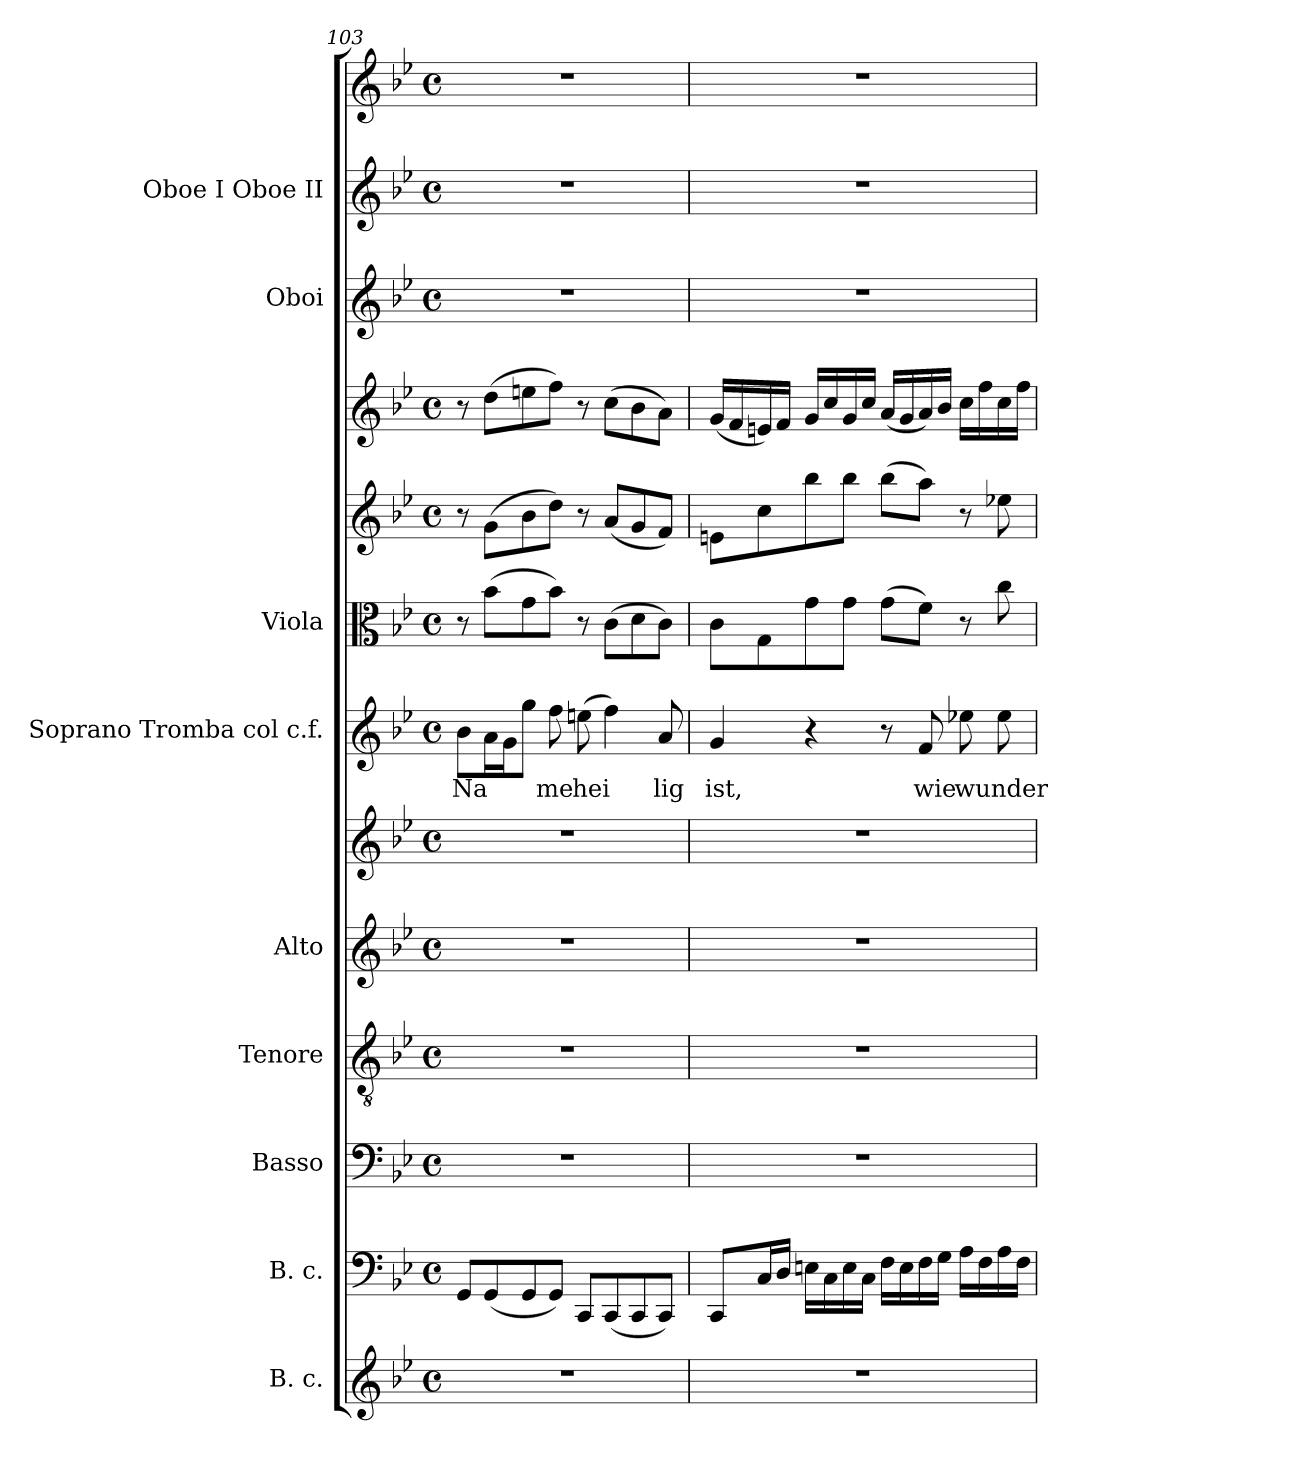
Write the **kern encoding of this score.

**kern	**kern	**kern	**kern	**kern	**kern	**kern	**text	**kern	**kern	**kern	**kern	**kern	**kern
*part12	*part11	*part10	*part9	*part8	*part7	*part6	*part6	*part5	*part4	*part3	*part2	*part1	*part1
*staff13	*staff12	*staff11	*staff10	*staff9	*staff8	*staff7	*staff7	*staff6	*staff5	*staff4	*staff3	*staff2	*staff1
*I"B. c.	*I"B. c.	*I"Basso	*I"Tenore	*I"Alto	*	*I"Soprano Tromba col c.f.	*	*I"Viola	*	*	*I"Oboi	*I"Oboe I Oboe II	*
*	*I'B. c.	*I'Basso	*I'Tenore	*I'Alto	*	*I'Soprano	*	*I'Viola	*	*	*	*I'Ob	*
!!LO:LB:g=z
*clefG2	*clefF4	*clefF4	*clefGv2	*clefG2	*clefG2	*clefG2	*	*clefC3	*clefG2	*clefG2	*clefG2	*clefG2	*clefG2
*k[b-e-]	*k[b-e-]	*k[b-e-]	*k[b-e-]	*k[b-e-]	*k[b-e-]	*k[b-e-]	*	*k[b-e-]	*k[b-e-]	*k[b-e-]	*k[b-e-]	*k[b-e-]	*k[b-e-]
*B-:	*B-:	*B-:	*B-:	*B-:	*B-:	*B-:	*	*B-:	*B-:	*B-:	*B-:	*B-:	*B-:
*M4/4	*M4/4	*M4/4	*M4/4	*M4/4	*M4/4	*M4/4	*	*M4/4	*M4/4	*M4/4	*M4/4	*M4/4	*M4/4
*met(c)	*met(c)	*met(c)	*met(c)	*met(c)	*met(c)	*met(c)	*	*met(c)	*met(c)	*met(c)	*met(c)	*met(c)	*met(c)
=103	=103	=103	=103	=103	=103	=103	=103	=103	=103	=103	=103	=103	=103
!	!	!	!	!	!	!	!LO:LY:b	!	!	!	!	!	!
1r	8GG</L	1r	1r	1r	1r	8b-\L	Na	8r	8r	8r	1r	1r	1r
.	(<8GG/	.	.	.	.	16a\L	.	(>8b-\L	(>8g\L	(>8dd\L	.	.	.
.	.	.	.	.	.	16g\J	.	.	.	.	.	.	.
.	8GG/	.	.	.	.	8gg\J	.	8g\	8b-\	8een\	.	.	.
!	!	!	!	!	!	!	!LO:LY:b	!	!	!	!	!	!
.	8GG/J)	.	.	.	.	8ff\	me	8b-\J)	8dd\J)	8ff\J)	.	.	.
!	!	!	!	!	!	!	!LO:LY:b	!	!	!	!	!	!
.	8CC/L	.	.	.	.	(>8een\	hei	8r	8r	8r	.	.	.
.	(<8CC</	.	.	.	.	4ff\)	.	(>8c\L	(<8a/L	(>8cc\L	.	.	.
.	8CC/	.	.	.	.	.	.	8d\	8g/	8b-\	.	.	.
!	!	!	!	!	!	!	!LO:LY:b	!	!	!	!	!	!
.	8CC/J)	.	.	.	.	8a/	lig	8c\J)	8f/J)	8a\J)	.	.	.
=104	=104	=104	=104	=104	=104	=104	=104	=104	=104	=104	=104	=104	=104
!	!	!	!	!	!	!	!LO:LY:b	!	!	!	!	!	!
1r	8CC</L	1r	1r	1r	1r	4g/	ist,	8c\L	8en\L	(<16g/LL	1r	1r	1r
.	.	.	.	.	.	.	.	.	.	16f/	.	.	.
.	16C/L	.	.	.	.	.	.	8G\	8cc\	16en/)	.	.	.
.	16D/JJ	.	.	.	.	.	.	.	.	16f/JJ	.	.	.
.	16En>\LL	.	.	.	.	4r	.	8g\	8bb-\	16g/LL	.	.	.
.	16C\	.	.	.	.	.	.	.	.	16cc/	.	.	.
.	16E\	.	.	.	.	.	.	8g\J	8bb-\J	16g/	.	.	.
.	16C\JJ	.	.	.	.	.	.	.	.	16cc/JJ	.	.	.
.	16F\LL	.	.	.	.	8r	.	(>8g\L	(>8bb-\L	(<16a/LL	.	.	.
.	16E\	.	.	.	.	.	.	.	.	16g/	.	.	.
!	!	!	!	!	!	!	!LO:LY:b	!	!	!	!	!	!
.	16F\	.	.	.	.	8f/	wie	8f\J)	8aa\J)	16a/)	.	.	.
.	16G\JJ	.	.	.	.	.	.	.	.	16b-/JJ	.	.	.
!	!	!	!	!	!	!	!LO:LY:b	!	!	!	!	!	!
.	16A>\LL	.	.	.	.	8ee-X\	wunder	8r	8r	16cc\LL	.	.	.
.	16F\	.	.	.	.	.	.	.	.	16ff\	.	.	.
.	16A\	.	.	.	.	8ee-\	.	8cc\	8ee-X\	16cc\	.	.	.
.	16F\JJ	.	.	.	.	.	.	.	.	16ff\JJ	.	.	.
=	=	=	=	=	=	=	=	=	=	=	=	=	=
*-	*-	*-	*-	*-	*-	*-	*-	*-	*-	*-	*-	*-	*-
